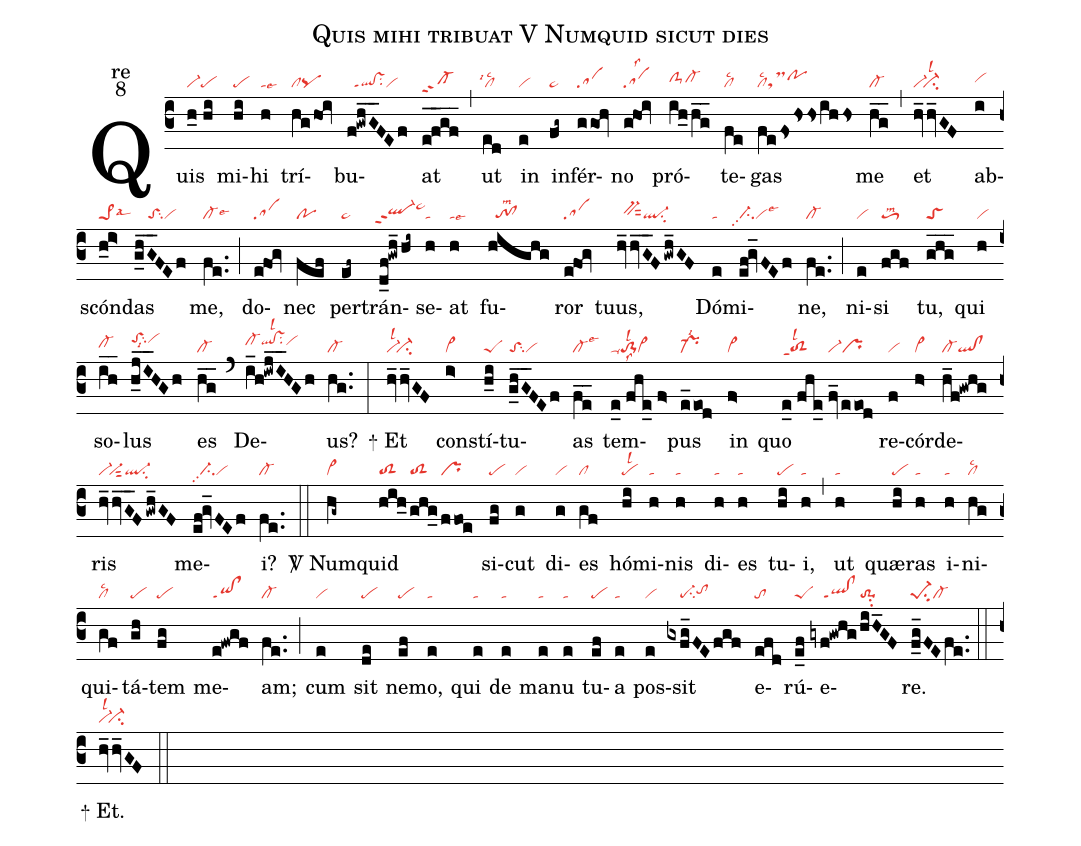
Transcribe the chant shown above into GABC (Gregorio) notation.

name:Quis mihi tribuat V Numquid sicut dies;
office-part:re;
mode:8;
nabc-lines:1;
%%
(c3) Quis(h_0//hi|vi-pe) mi(hi|pe)hi(h|talse6)
trí(hg/hoi|clpq)bu(f!gwhG__FEf|//ql!vsppt1su2vi)at(e@fgf____|cl-hdppt2) (,)
ut(ed|`cllsc2lsi1) in(e|vi) in(fg~|pe~)fér(ggoh|sa)no(g!hoi|salss2)
pró(ih_/hg__|clS-hhcl-hh)te(fe|cllsc2)gas(fe/fshssihhs|cllsc2tsMpohi) me(hg__|cl-) (,)
et(hv_hv_GF|vi-`vi-su2lsl2) ab(i|vihh)scón(h_i>|pe>1lsal6)das(ghG___FEf|////toSsu2vi) me,(fe..|cl-lse6) (;)
do(e!fog|sa)nec(fef|po) per(ef~|pe~)trán(d_f!gwh_/hi~|`ql-hhppt2pe~hj)se(h|ta)at(h|talse6)
fu(highg|//to!cllsm2)ror(e!fog|sa) tuus,(hv_hvG__F/gwh_GF|//bv-hhsut2ql-su2)
Dó(e|ta)mi(ef@gv_FEf|ci-pp2vilse3)ne,(fe..|cl-) (;)
ni(e|vi)si(fgf|toS3lsm2) tu,(ghg___|toS) qui(h|vi) so(ih__|cl-hh)lus(h_jI__HGh|toShjsu2lsi8vihj) es(hg__|cl-) (`)
De(i_h!iwjI__HGh|cl-hiqlhi!vshisu2lsl2vihi)us?(hg..|cl-) (:)

<sp>+</sp> Et(hv_hv_GF|vi-lsl2`vi-su2) con(i>|vi>)stí(h_i|peS)tu(g_hG__FEf|toSsu2vi)as(fe__|cl-lse3)
tem(e_0//fhe_//f>|ta-to-1lsl2lss8vi>)pus(e_1eod|pr-lsi2) in(f>|vi>) quo(e_0//fhe_//|toS2ppt1lsl2|fv_eeod|vi-pr)
re(f|vi)cór(h>|vi>)de(h_f!gwhg|cl-ql!cl)ris(hv_hvG__F/gwh_GF|vi-`vi-sut2ql-su2) me(ef@gv_FEf|//ci-pp2vi)i?(fe..|cl-) (::)

<sp>V/</sp> Num(hg~|vi>)quid(hih_|toS2|ghg_|toS2|ffoe|pr)
si(fg|pe)cut(g|vi) di(g|vi)es(gf|cl) hó(hi|pelsl2)mi(h|ta)nis(h|ta) di(h|ta)es(h|ta) tu(hi|pe)i,(h|ta) (,)
ut(h|ta) quæ(hi|pe)ras(h|ta) i(h|ta)ni(hg|cllsc2)qui(gf|cllsc2)tá(gh|pe)tem(fg|pe)
me(e!fwgf|qi!clppt1)am;(fe..|cl-) (;)
cum(e|vi) sit(de|pe) ne(ef|pe)mo,(e|ta) qui(e|ta) de(e|ta)
ma(e|ta)nu(e|ta) tu(ef|pe)a(e|ta) pos(e|vi)sit(gxfg_FEfgf|////pe-su2tohh)
e(efd|to)rú(e_f|peS)e(gyf!gwhg|////ql!clppt1|hiH_GF|to-1su2)re.
(f_g_FEfe..|pe-1su2cl-) (::)

<sp>+</sp> Et.(hv_hv_GF|vi-lsl2`vi-su2) (::)
